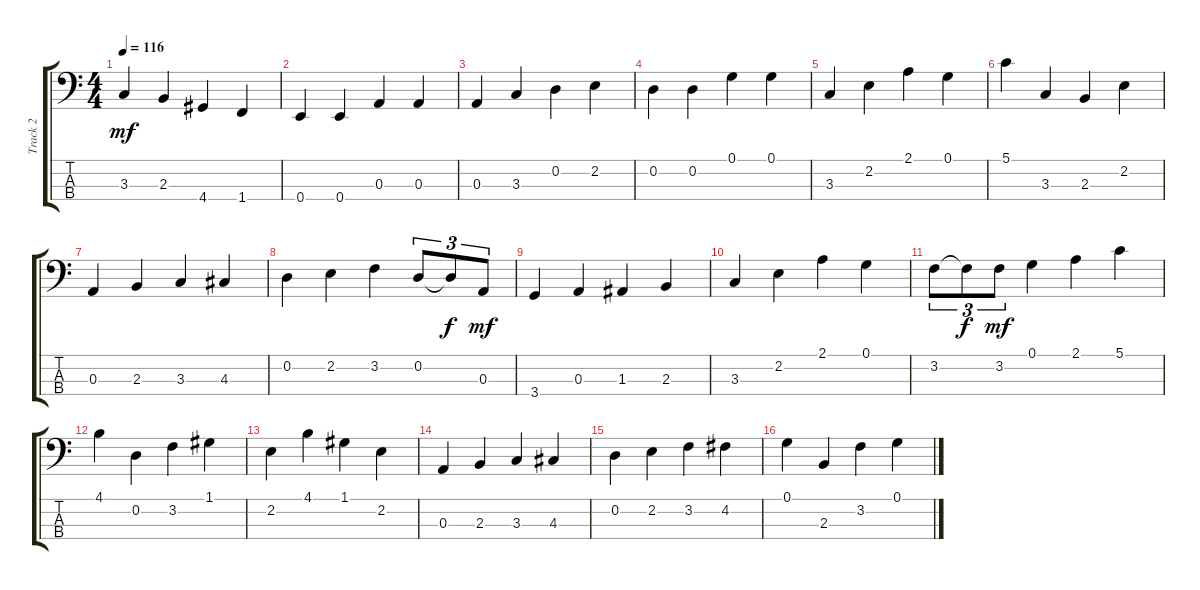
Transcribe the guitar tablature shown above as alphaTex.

\track ("Track 2" "Track 2") {instrument acousticbass}
\staff {score tabs}
\tuning (G2 D2 A1 E1) {hide}
\ts (4 4)
\tempo 116
\clef f4
\ks c
3.3.4{dy mf} 2.3.4 4.4.4 1.4.4 |
0.4.4 0.4.4 0.3.4 0.3.4 |
0.3.4 3.3.4 0.2.4 2.2.4 |
0.2.4 0.2.4 0.1.4 0.1.4 |
3.3.4 2.2.4 2.1.4 0.1.4 |
5.1.4 3.3.4 2.3.4 2.2.4 |
0.3.4 2.3.4 3.3.4 4.3.4 |
0.2.4 2.2.4 3.2.4 0.2.8{tu (3 2)} 0.2{t}.8{tu (3 2) dy f} 0.3.8{tu (3 2) dy mf} |
3.4.4 0.3.4 1.3.4 2.3.4 |
3.3.4 2.2.4 2.1.4 0.1.4 |
3.2.8{tu (3 2)} 3.2{t}.8{tu (3 2) dy f} 3.2.8{tu (3 2) dy mf} 0.1.4 2.1.4 5.1.4 |
4.1.4 0.2.4 3.2.4 1.1.4 |
2.2.4 4.1.4 1.1.4 2.2.4 |
0.3.4 2.3.4 3.3.4 4.3.4 |
0.2.4 2.2.4 3.2.4 4.2.4 |
0.1.4 2.3.4 3.2.4 0.1.4
